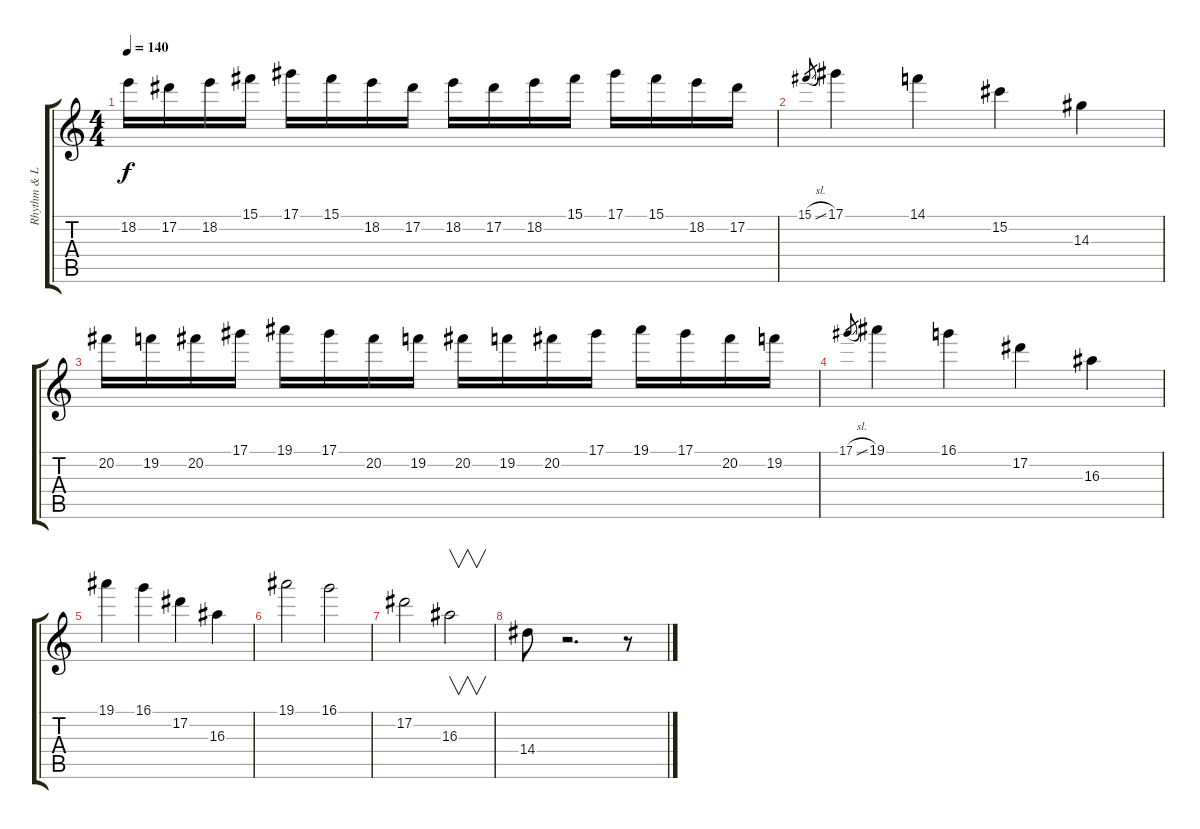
\track ("Rhythm & Lead" "Rhythm & L") {instrument distortionguitar}
\staff {score tabs}
\tuning (Eb4 Bb3 Gb3 Db3 Ab2 Eb2) {hide}
\ts (4 4)
\tempo 140
\clef g2
\ks c
18.2.16{dy f} 17.2.16 18.2.16 15.1.16 17.1.16 15.1.16 18.2.16 17.2.16 18.2.16 17.2.16 18.2.16 15.1.16 17.1.16 15.1.16 18.2.16 17.2.16 |
15.1{sl}.8{gr} 17.1.4 14.1.4 15.2.4 14.3.4 |
20.2.16 19.2.16 20.2.16 17.1.16 19.1.16 17.1.16 20.2.16 19.2.16 20.2.16 19.2.16 20.2.16 17.1.16 19.1.16 17.1.16 20.2.16 19.2.16 |
17.1{sl}.8{gr} 19.1.4 16.1.4 17.2.4 16.3.4 |
19.1.4 16.1.4 17.2.4 16.3.4 |
19.1.2 16.1.2 |
17.2.2 16.3.2{v} |
14.4.8 r.2{d} r.8
